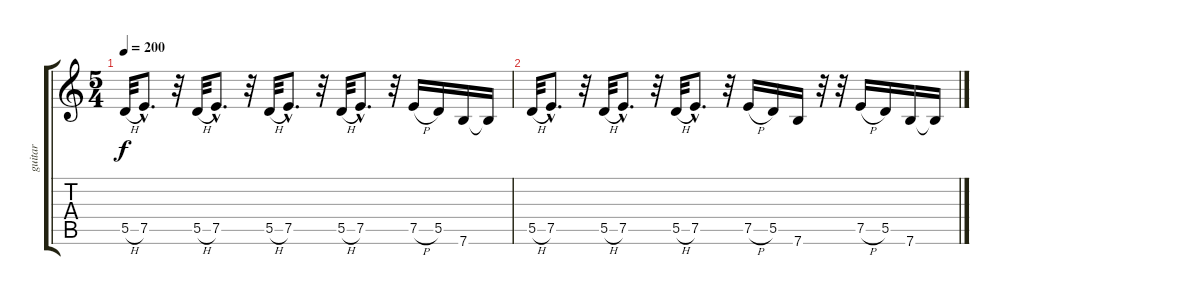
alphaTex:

\track ("guitar" "guitar") {instrument overdrivenguitar}
\staff {score tabs}
\tuning (E4 B3 G3 D3 A2 E2) {hide}
\ts (5 4)
\tempo 200
\clef g2
\ks c
5.5{h}.32{dy f instrument overdrivenguitar} 7.5{hac}.8{d} r.32 5.5{h}.32 7.5{hac}.8{d} r.32 5.5{h}.32 7.5{hac}.8{d} r.32 5.5{h}.32 7.5{hac}.8{d} r.32 7.5{h}.16 5.5.16 7.6.16 7.6{t}.16 |
5.5{h}.32 7.5{hac}.8{d} r.32 5.5{h}.32 7.5{hac}.8{d} r.32 5.5{h}.32 7.5{hac}.8{d} r.32 7.5{h}.16 5.5.16 7.6.16 r.32 r.32 7.5{h}.16 5.5.16 7.6.16 7.6{t}.16
